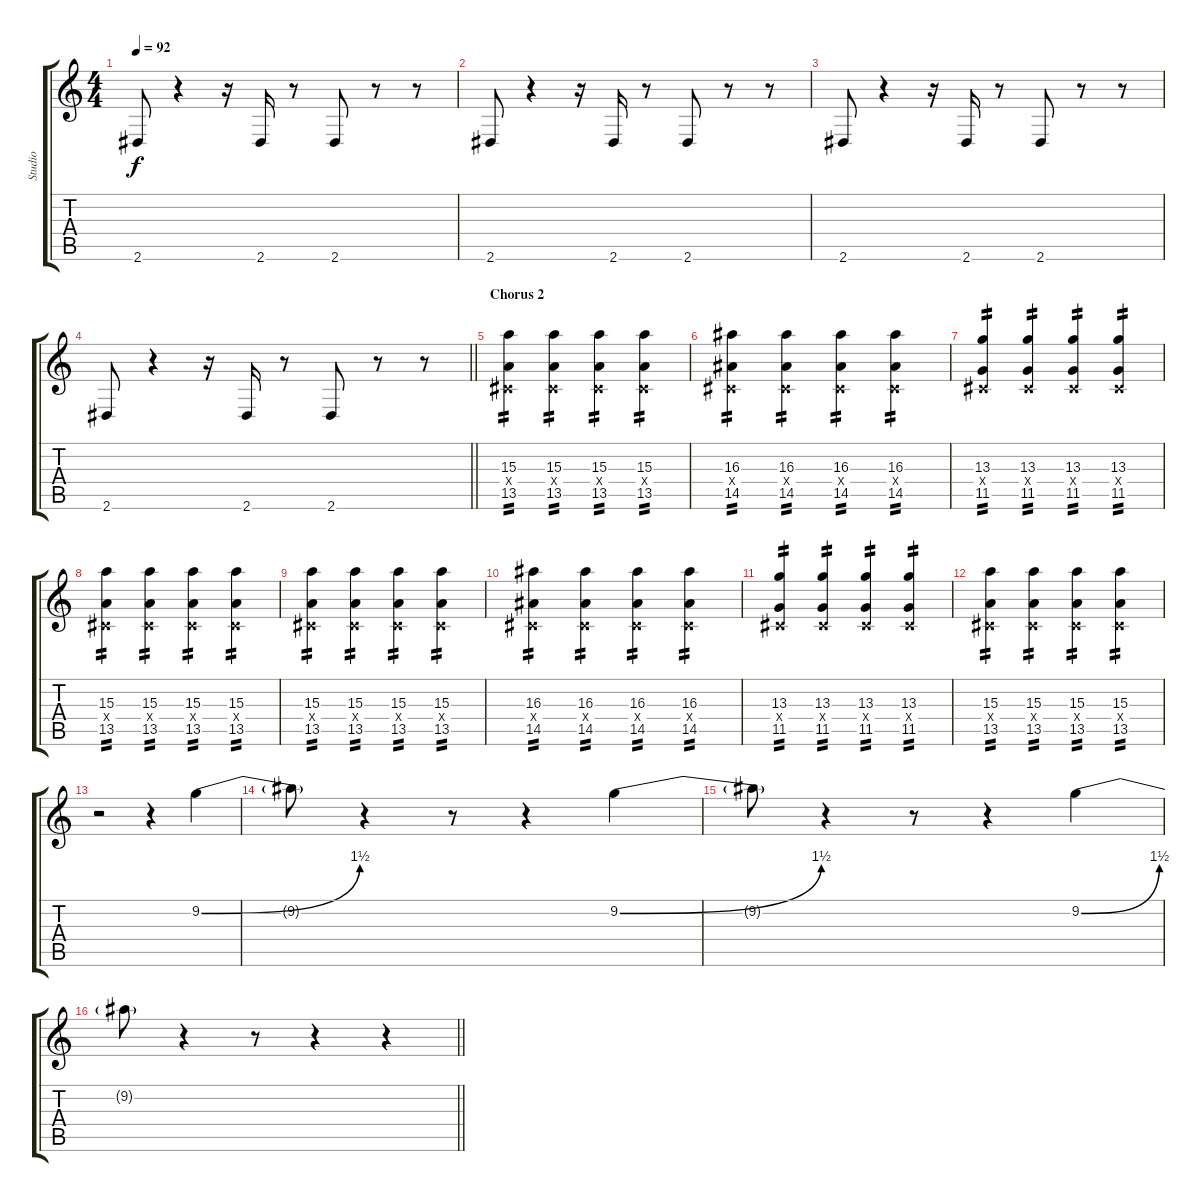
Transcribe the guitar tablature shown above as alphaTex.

\track ("Studio" "Studio") {instrument electricguitarmuted}
\staff {score tabs}
\tuning (Eb4 Bb3 Gb3 Db3 Ab2 Db2) {hide}
\ts (4 4)
\tempo 92
\clef g2
\ks c
2.6.8{dy f volume 16 instrument electricguitarmuted} r.4 r.16 2.6.16 r.8 2.6.8 r.8 r.8 |
2.6.8 r.4 r.16 2.6.16 r.8 2.6.8 r.8 r.8 |
2.6.8 r.4 r.16 2.6.16 r.8 2.6.8 r.8 r.8 |
\barLineRight lightlight
2.6.8 r.4 r.16 2.6.16 r.8 2.6.8 r.8 r.8 |
\section ("" "Chorus 2")
(15.3 0.4{x} 13.5).4{tp 2 volume 14 instrument distortionguitar} (15.3 0.4{x} 13.5).4{tp 2} (15.3 0.4{x} 13.5).4{tp 2} (15.3 0.4{x} 13.5).4{tp 2} |
(16.3 0.4{x} 14.5).4{tp 2} (16.3 0.4{x} 14.5).4{tp 2} (16.3 0.4{x} 14.5).4{tp 2} (16.3 0.4{x} 14.5).4{tp 2} |
(13.3 0.4{x} 11.5).4{tp 2} (13.3 0.4{x} 11.5).4{tp 2} (13.3 0.4{x} 11.5).4{tp 2} (13.3 0.4{x} 11.5).4{tp 2} |
(15.3 0.4{x} 13.5).4{tp 2} (15.3 0.4{x} 13.5).4{tp 2} (15.3 0.4{x} 13.5).4{tp 2} (15.3 0.4{x} 13.5).4{tp 2} |
(15.3 0.4{x} 13.5).4{tp 2} (15.3 0.4{x} 13.5).4{tp 2} (15.3 0.4{x} 13.5).4{tp 2} (15.3 0.4{x} 13.5).4{tp 2} |
(16.3 0.4{x} 14.5).4{tp 2} (16.3 0.4{x} 14.5).4{tp 2} (16.3 0.4{x} 14.5).4{tp 2} (16.3 0.4{x} 14.5).4{tp 2} |
(13.3 0.4{x} 11.5).4{tp 2} (13.3 0.4{x} 11.5).4{tp 2} (13.3 0.4{x} 11.5).4{tp 2} (13.3 0.4{x} 11.5).4{tp 2} |
(15.3 0.4{x} 13.5).4{tp 2} (15.3 0.4{x} 13.5).4{tp 2} (15.3 0.4{x} 13.5).4{tp 2} (15.3 0.4{x} 13.5).4{tp 2} |
r.2{volume 13 instrument distortionguitar} r.4 9.2{be (bend 0 0 60 6)}.4 |
9.2{t}.8 r.4 r.8 r.4 9.2{be (bend 0 0 60 6)}.4 |
9.2{t}.8 r.4 r.8 r.4 9.2{be (bend 0 0 60 6)}.4 |
\barLineRight lightlight
9.2{t}.8 r.4 r.8 r.4 r.4
